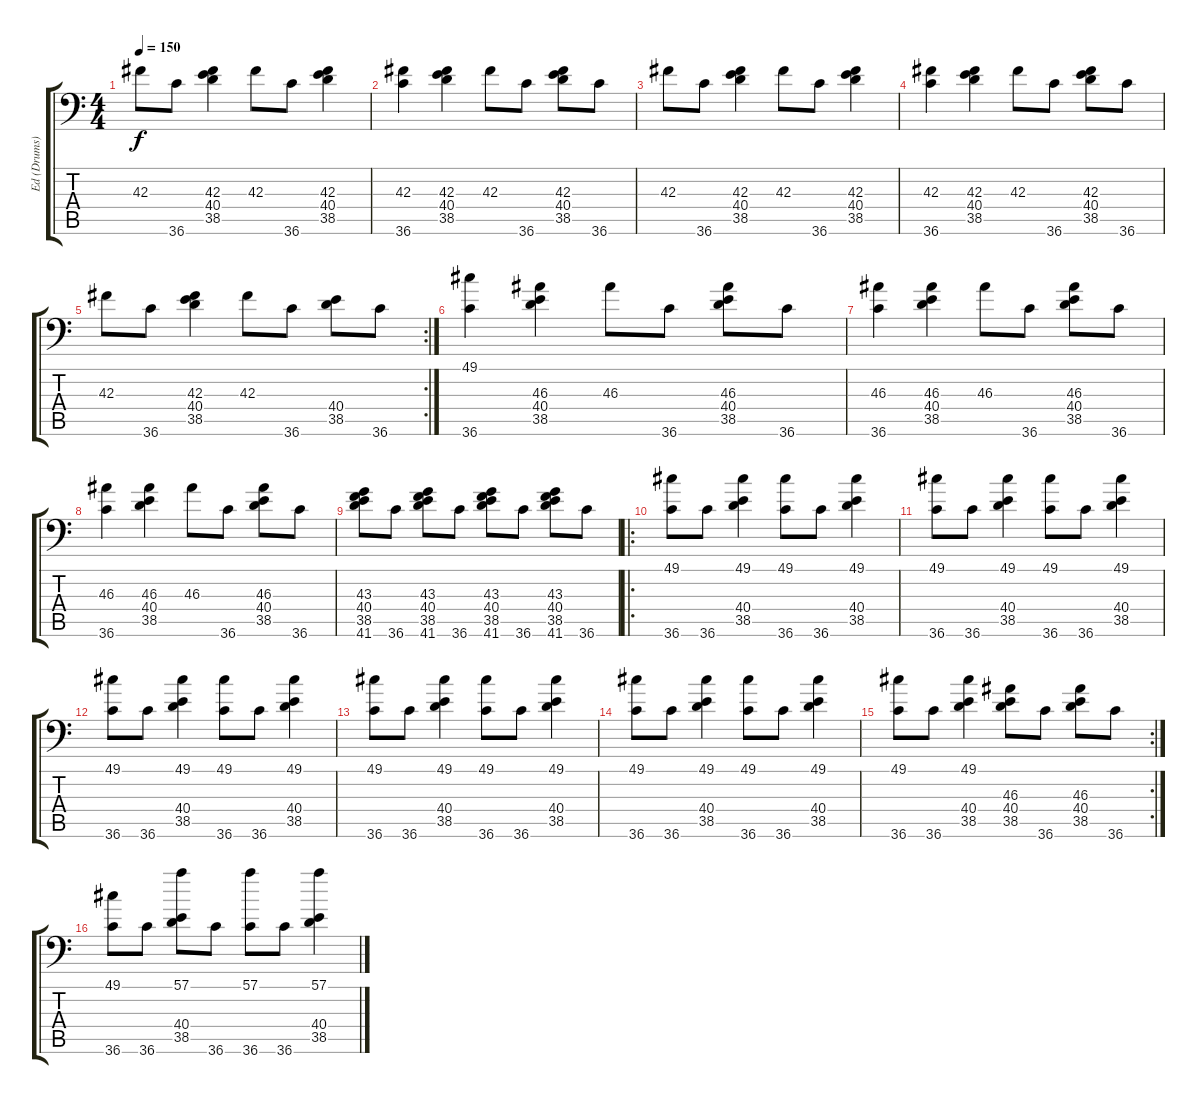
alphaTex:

\track ("Ed (Drums)" "Ed (Drums)") {instrument acousticgrandpiano}
\staff {score tabs}
\tuning (C-1 C-1 C-1 C-1 C-1 C-1) {hide}
\ts (4 4)
\tempo 150
\clef f4
\ks c
42.3.8{dy f} 36.6.8 (42.3 40.4 38.5).4 42.3.8 36.6.8 (42.3 40.4 38.5).4 |
(42.3 36.6).4 (42.3 40.4 38.5).4 42.3.8 36.6.8 (42.3 40.4 38.5).8 36.6.8 |
42.3.8 36.6.8 (42.3 40.4 38.5).4 42.3.8 36.6.8 (42.3 40.4 38.5).4 |
(42.3 36.6).4 (42.3 40.4 38.5).4 42.3.8 36.6.8 (42.3 40.4 38.5).8 36.6.8 |
\rc 2
42.3.8 36.6.8 (42.3 40.4 38.5).4 42.3.8 36.6.8 (40.4 38.5).8 36.6.8 |
(49.1 36.6).4 (46.3 40.4 38.5).4 46.3.8 36.6.8 (46.3 40.4 38.5).8 36.6.8 |
(46.3 36.6).4 (46.3 40.4 38.5).4 46.3.8 36.6.8 (46.3 40.4 38.5).8 36.6.8 |
(46.3 36.6).4 (46.3 40.4 38.5).4 46.3.8 36.6.8 (46.3 40.4 38.5).8 36.6.8 |
(43.3 40.4 38.5 41.6).8 36.6.8 (43.3 40.4 38.5 41.6).8 36.6.8 (43.3 40.4 38.5 41.6).8 36.6.8 (43.3 40.4 38.5 41.6).8 36.6.8 |
\ro
(49.1 36.6).8 36.6.8 (49.1 40.4 38.5).4 (49.1 36.6).8 36.6.8 (49.1 40.4 38.5).4 |
(49.1 36.6).8 36.6.8 (49.1 40.4 38.5).4 (49.1 36.6).8 36.6.8 (49.1 40.4 38.5).4 |
(49.1 36.6).8 36.6.8 (49.1 40.4 38.5).4 (49.1 36.6).8 36.6.8 (49.1 40.4 38.5).4 |
(49.1 36.6).8 36.6.8 (49.1 40.4 38.5).4 (49.1 36.6).8 36.6.8 (49.1 40.4 38.5).4 |
(49.1 36.6).8 36.6.8 (49.1 40.4 38.5).4 (49.1 36.6).8 36.6.8 (49.1 40.4 38.5).4 |
\rc 2
(49.1 36.6).8 36.6.8 (49.1 40.4 38.5).4 (46.3 40.4 38.5).8 36.6.8 (46.3 40.4 38.5).8 36.6.8 |
(49.1 36.6).8 36.6.8 (57.1 40.4 38.5).8 36.6.8 (57.1 36.6).8 36.6.8 (57.1 40.4 38.5).4
